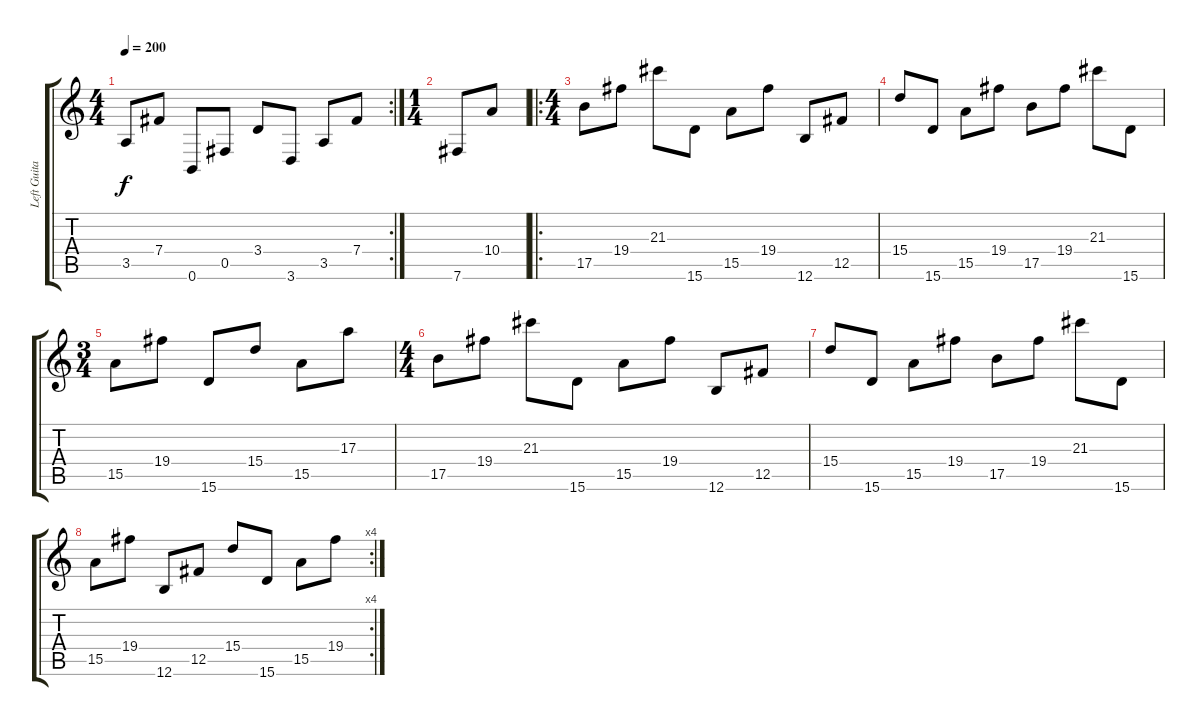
\track ("Left Guitar" "Left Guita") {instrument distortionguitar}
\staff {score tabs}
\tuning (Db4 Ab3 E3 B2 Gb2 B1) {hide}
\rc 2
\ts (4 4)
\tempo 200
\clef g2
\ks c
3.5.8{dy f} 7.4.8 0.6.8 0.5.8 3.4.8 3.6.8 3.5.8 7.4.8 |
\ts (1 4)
7.6.8 10.4.8 |
\ro
\ts (4 4)
17.5.8 19.4.8 21.3.8 15.6.8 15.5.8 19.4.8 12.6.8 12.5.8 |
15.4.8 15.6.8 15.5.8 19.4.8 17.5.8 19.4.8 21.3.8 15.6.8 |
\ts (3 4)
15.5.8 19.4.8 15.6.8 15.4.8 15.5.8 17.3.8 |
\ts (4 4)
17.5.8 19.4.8 21.3.8 15.6.8 15.5.8 19.4.8 12.6.8 12.5.8 |
15.4.8 15.6.8 15.5.8 19.4.8 17.5.8 19.4.8 21.3.8 15.6.8 |
\rc 4
15.5.8 19.4.8 12.6.8 12.5.8 15.4.8 15.6.8 15.5.8 19.4.8
